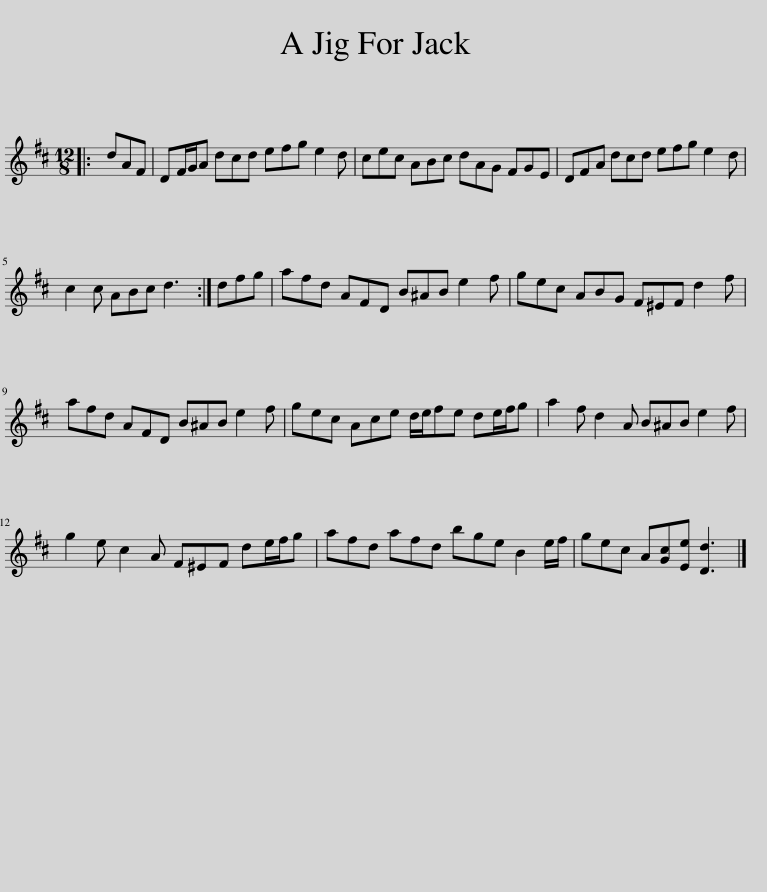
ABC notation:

X:1
L:1/8
M:12/8
I:linebreak $
K:D
V:1 treble
V:1
|: dAF | DF/G/A dcd efg e2 d | cec ABc dAG FGE | DFA dcd efg e2 d |$ c2 c ABc d3 :| %5
 dfg | afd AFD B^AB e2 f | gec ABG F^EF d2 f |$ afd AFD B^AB e2 f | gec Ace d/e/fe de/f/g | %10
 a2 f d2 A B^AB e2 f |$ g2 e c2 A F^EF de/f/g | afd afd bge B2 e/f/ | gec A[Gc][Ee] [Dd]3 |] %14
